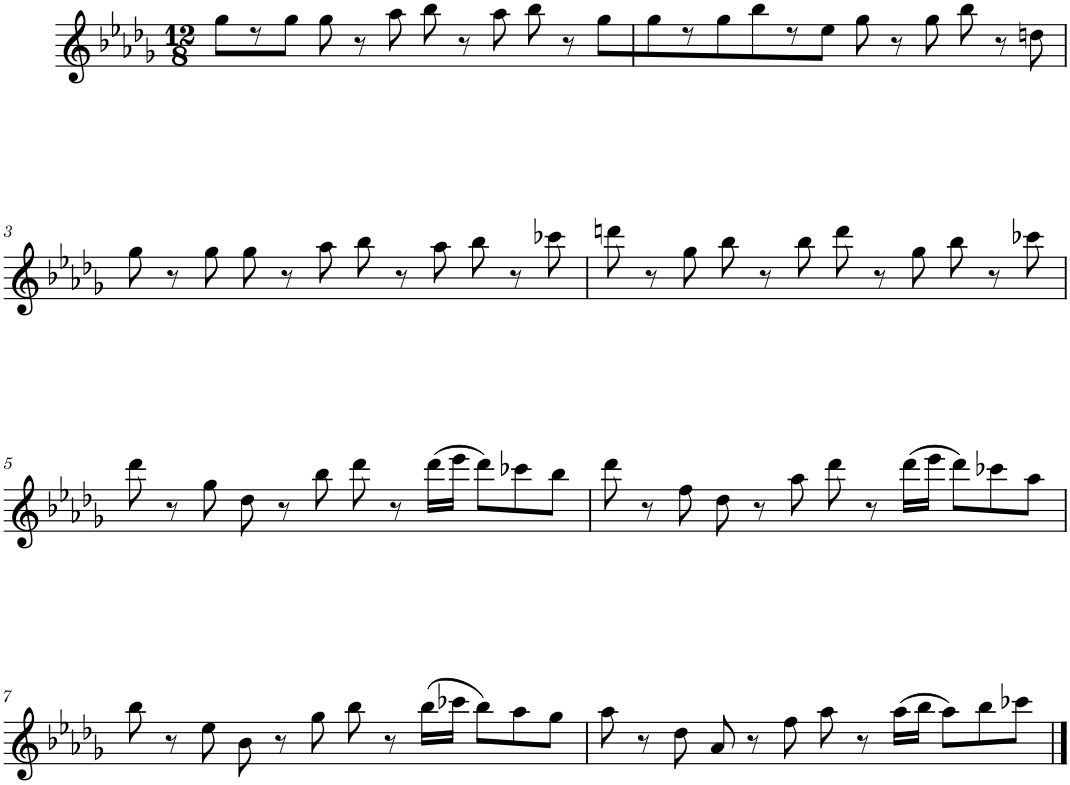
**kern
*part1
*staff1
*I"Piano
*I'Pno.
*clefG2
*k[b-e-a-d-g-]
*M12/8
=1
8gg-\L
8r
8gg-\J
8gg-\
8r
8aa-\
8bb-\
8r
8aa-\
8bb-\
8r
8gg-\L
=2
8gg-\
8r
8gg-\
8bb-\
8r
8ee-\J
8gg-\
8r
8gg-\
8bb-\
8r
8ddn\
!!LO:LB:g=z
=3
8gg-\
8r
8gg-\
8gg-\
8r
8aa-\
8bb-\
8r
8aa-\
8bb-\
8r
8ccc-X\
=4
8dddn\
8r
8gg-\
8bb-\
8r
8bb-\
8ddd\
8r
8gg-\
8bb-\
8r
8ccc-X\
!!LO:LB:g=z
=5
8ddd-\
8r
8gg-\
8dd-\
8r
8bb-\
8ddd-\
8r
(16ddd-\LL
16eee-\JJ
8ddd-\L)
8ccc-X\
8bb-\J
=6
8ddd-\
8r
8ff\
8dd-\
8r
8aa-\
8ddd-\
8r
(16ddd-\LL
16eee-\JJ
8ddd-\L)
8ccc-X\
8aa-\J
!!LO:LB:g=z
=7
8bb-\
8r
8ee-\
8b-\
8r
8gg-\
8bb-\
8r
(16bb-\LL
16ccc-X\JJ
8bb-\L)
8aa-\
8gg-\J
=8
8aa-\
8r
8dd-\
8a-/
8r
8ff\
8aa-\
8r
(16aa-\LL
16bb-\JJ
8aa-\L)
8bb-\
8ccc-X\J
==
*-
